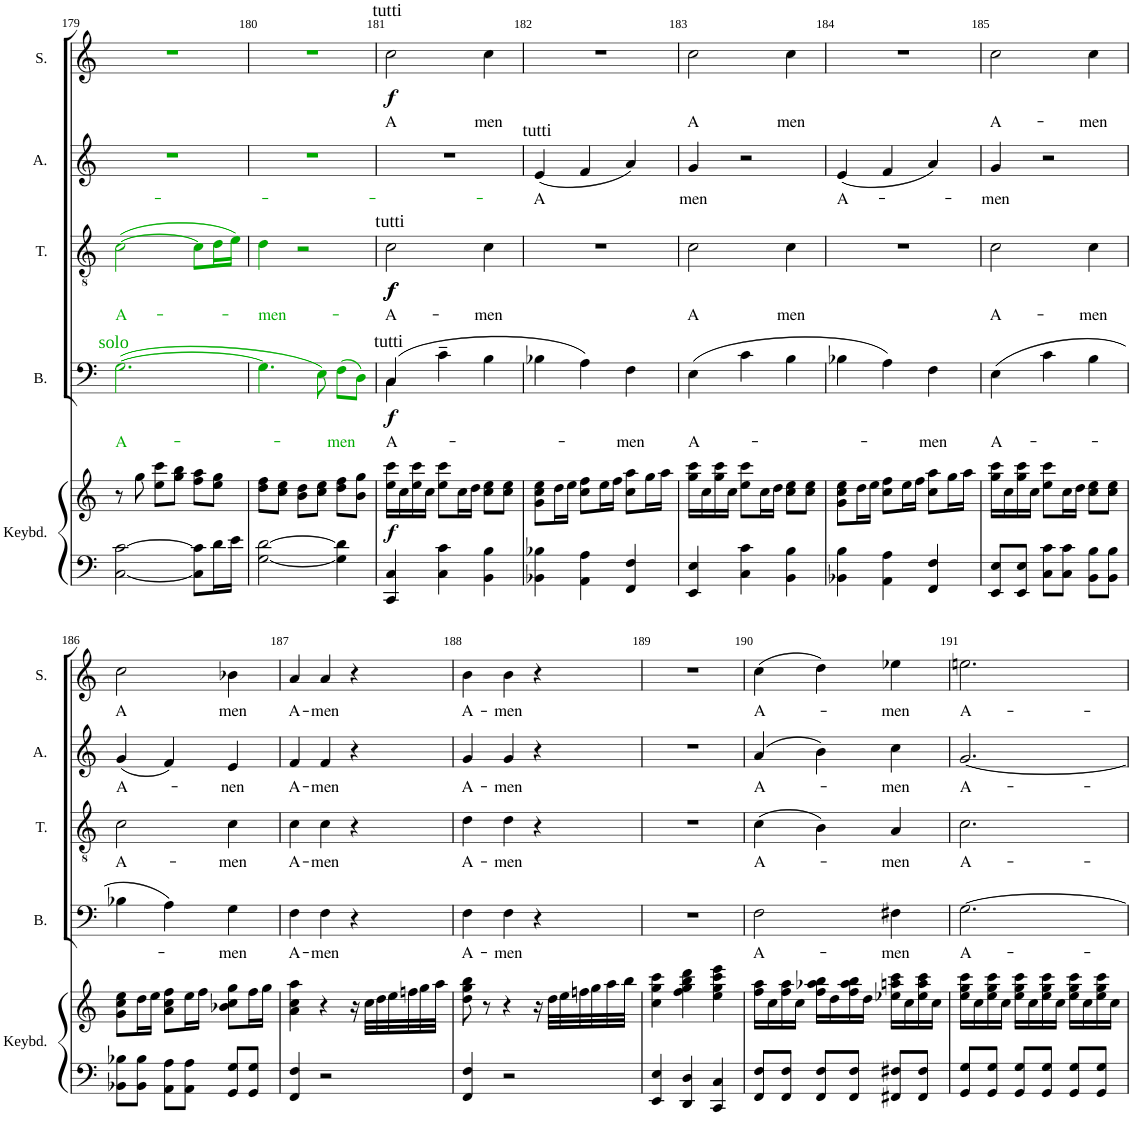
**kern	**kern	**dynam	**kern	**text	**dynam	**kern	**text	**dynam	**kern	**text	**kern	**text	**dynam
*part5	*part5	*part5	*part4	*part4	*part4	*part3	*part3	*part3	*part2	*part2	*part1	*part1	*part1
*staff6	*staff5	*staff5/6	*staff4	*staff4	*staff4	*staff3	*staff3	*staff3	*staff2	*staff2	*staff1	*staff1	*staff1
*I"Keyboard	*	*	*I"Bass	*	*	*I"Tenor	*	*	*I"Alto	*	*I"Soprano	*	*
*I'Keybd.	*	*	*I'B.	*	*	*I'T.	*	*	*I'A.	*	*I'S.	*	*
!!LO:PB:g=z
*clefF4	*clefG2	*	*clefF4	*	*	*clefGv2	*	*	*clefG2	*	*clefG2	*	*
*k[]	*k[]	*	*k[]	*	*	*k[]	*	*	*k[]	*	*k[]	*	*
*M3/4	*M3/4	*	*M3/4	*	*	*M3/4	*	*	*M3/4	*	*M3/4	*	*
=179	=179	=179	=179	=179	=179	=179	=179	=179	=179	=179	=179	=179	=179
!	!	!	!LO:TX:a:color=#00AA00:t=solo	!	!	!	!	!	!	!	!	!	!
!	!	!	!	!LO:LY:b:color=#00AA00	!	!	!LO:LY:b:color=#00AA00	!	!	!	!	!	!
[2C\ [2c\	8r	.	([2.Gi\	A-	.	([2ci\	A-	.	2.r	.	2.r	.	.
.	8gg\	.	.	.	.	.	.	.	.	.	.	.	.
.	8ee\ 8ccc\L	.	.	.	.	.	.	.	.	.	.	.	.
.	8gg\ 8bb\J	.	.	.	.	.	.	.	.	.	.	.	.
8C\] 8c\]L	8ff\ 8aa\L	.	.	.	.	8ci\L]	.	.	.	.	.	.	.
16d\L	8ee\ 8gg\J	.	.	.	.	16di\L	.	.	.	.	.	.	.
16e\JJ	.	.	.	.	.	16ei\JJ)	.	.	.	.	.	.	.
=180	=180	=180	=180	=180	=180	=180	=180	=180	=180	=180	=180	=180	=180
!	!	!	!	!	!	!	!LO:LY:b:color=#00AA00	!	!	!	!	!	!
[2G\ [2d\	8dd\ 8ff\L	.	4.Gi\]	.	.	4di\	-men-	.	2.r	.	2.r	.	.
.	8cc\ 8ee\J	.	.	.	.	.	.	.	.	.	.	.	.
.	8b\ 8dd\L	.	.	.	.	2r	.	.	.	.	.	.	.
.	8cc\ 8ee\J	.	8Ei\)	.	.	.	.	.	.	.	.	.	.
!	!	!	!	!LO:LY:b:color=#00AA00	!	!	!	!	!	!	!	!	!
4G\] 4d\]	8dd\ 8ff\L	.	(8Fi\L	-men	.	.	.	.	.	.	.	.	.
.	8b\ 8gg\J	.	8Di\J)	.	.	.	.	.	.	.	.	.	.
=181	=181	=181	=181	=181	=181	=181	=181	=181	=181	=181	=181	=181	=181
!	!	!	!	!	!	!	!	!	!	!	!LO:TX:a:t=tutti	!	!
!	!	!	!	!	!	!LO:TX:a:t=tutti	!	!	!	!	!	!	!
!	!	!	!LO:TX:a:t=tutti	!	!	!	!	!	!	!	!	!	!
!	!	!LO:DY:b	!	!LO:LY:b	!LO:DY:b	!	!LO:LY:b	!LO:DY:b	!	!	!	!LO:LY:b	!
*	*	*	*^	*	*	*	*	*	*	*	*	*	*
!	!	!	!	!	!	!	!	!	!LO:DY:n=1:b	!	!	!	!	!LO:DY:b
4CC/ 4C/	16ee\ 16ccc\LL	f	(4C/	4C\	A-	f	2c\	-A-	f f	2.r	.	2cc\	A	f
.	16cc\	.	.	.	.	.	.	.	.	.	.	.	.	.
.	16ee\ 16ccc\	.	.	.	.	.	.	.	.	.	.	.	.	.
.	16cc\JJ	.	.	.	.	.	.	.	.	.	.	.	.	.
4C\ 4c\	8ee\ 8ccc\L	.	4c~\	2ryy	.	.	.	.	.	.	.	.	.	.
.	16cc\L	.	.	.	.	.	.	.	.	.	.	.	.	.
.	16dd\JJ	.	.	.	.	.	.	.	.	.	.	.	.	.
!	!	!	!	!	!	!	!	!LO:LY:b	!	!	!	!	!LO:LY:b	!
4BB\ 4B\	8cc\ 8ee\L	.	4B\	.	.	.	4c\	-men	.	.	.	4cc\	men	.
.	8cc\ 8ee\J	.	.	.	.	.	.	.	.	.	.	.	.	.
*	*	*	*v	*v	*	*	*	*	*	*	*	*	*	*
=182	=182	=182	=182	=182	=182	=182	=182	=182	=182	=182	=182	=182	=182
!	!	!	!	!	!	!	!	!	!LO:TX:a:t=tutti	!	!	!	!
!	!	!	!	!	!	!	!	!	!	!LO:LY:b	!	!	!
4BB-X\ 4B-X\	8g\ 8cc\ 8ee\L	.	4B-X\	.	.	2.r	.	.	(4e/	-A	2.r	.	.
.	16dd\L	.	.	.	.	.	.	.	.	.	.	.	.
.	16ee\JJ	.	.	.	.	.	.	.	.	.	.	.	.
4AA\ 4A\	8cc\ 8ff\L	.	4A\)	.	.	.	.	.	4f/	.	.	.	.
.	16ee\L	.	.	.	.	.	.	.	.	.	.	.	.
.	16ff\JJ	.	.	.	.	.	.	.	.	.	.	.	.
!	!	!	!	!LO:LY:b	!	!	!	!	!	!	!	!	!
4FF/ 4F/	8cc\ 8aa\L	.	4F\	men	.	.	.	.	4a/)	.	.	.	.
.	16gg\L	.	.	.	.	.	.	.	.	.	.	.	.
.	16aa\JJ	.	.	.	.	.	.	.	.	.	.	.	.
=183	=183	=183	=183	=183	=183	=183	=183	=183	=183	=183	=183	=183	=183
!	!	!	!	!LO:LY:b	!	!	!LO:LY:b	!	!	!LO:LY:b	!	!LO:LY:b	!
4EE/ 4E/	16gg\ 16ccc\LL	.	(4E\	A-	.	2c\	A	.	4g/	men	2cc\	A	.
.	16cc\	.	.	.	.	.	.	.	.	.	.	.	.
.	16gg\ 16ccc\	.	.	.	.	.	.	.	.	.	.	.	.
.	16cc\JJ	.	.	.	.	.	.	.	.	.	.	.	.
4C\ 4c\	8ee\ 8ccc\L	.	4c\	.	.	.	.	.	2r	.	.	.	.
.	16cc\L	.	.	.	.	.	.	.	.	.	.	.	.
.	16dd\JJ	.	.	.	.	.	.	.	.	.	.	.	.
!	!	!	!	!	!	!	!LO:LY:b	!	!	!	!	!LO:LY:b	!
4BB\ 4B\	8cc\ 8ee\L	.	4B\	.	.	4c\	men	.	.	.	4cc\	men	.
.	8cc\ 8ee\J	.	.	.	.	.	.	.	.	.	.	.	.
=184	=184	=184	=184	=184	=184	=184	=184	=184	=184	=184	=184	=184	=184
!	!	!	!	!	!	!	!	!	!	!LO:LY:b	!	!	!
4BB-X\ 4B\	8g\ 8cc\ 8ee\L	.	4B-X\	.	.	2.r	.	.	(4e/	A-	2.r	.	.
.	16dd\L	.	.	.	.	.	.	.	.	.	.	.	.
.	16ee\JJ	.	.	.	.	.	.	.	.	.	.	.	.
4AA\ 4A\	8cc\ 8ff\L	.	4A\)	.	.	.	.	.	4f/	.	.	.	.
.	16ee\L	.	.	.	.	.	.	.	.	.	.	.	.
.	16ff\JJ	.	.	.	.	.	.	.	.	.	.	.	.
!	!	!	!	!LO:LY:b	!	!	!	!	!	!	!	!	!
4FF/ 4F/	8cc\ 8aa\L	.	4F\	men	.	.	.	.	4a/)	.	.	.	.
.	16gg\L	.	.	.	.	.	.	.	.	.	.	.	.
.	16aa\JJ	.	.	.	.	.	.	.	.	.	.	.	.
=185	=185	=185	=185	=185	=185	=185	=185	=185	=185	=185	=185	=185	=185
!	!	!	!	!LO:LY:b	!	!	!LO:LY:b	!	!	!LO:LY:b	!	!LO:LY:b	!
8EE/ 8E/L	16gg\ 16ccc\LL	.	(4E\	A-	.	2c\	A-	.	4g/	-men	2cc\	A-	.
.	16cc\	.	.	.	.	.	.	.	.	.	.	.	.
8EE/ 8E/J	16gg\ 16ccc\	.	.	.	.	.	.	.	.	.	.	.	.
.	16cc\JJ	.	.	.	.	.	.	.	.	.	.	.	.
8C\ 8c\L	8ee\ 8ccc\L	.	4c\	.	.	.	.	.	2r	.	.	.	.
8C\ 8c\J	16cc\L	.	.	.	.	.	.	.	.	.	.	.	.
.	16dd\JJ	.	.	.	.	.	.	.	.	.	.	.	.
!	!	!	!	!	!	!	!LO:LY:b	!	!	!	!	!LO:LY:b	!
8BB\ 8B\L	8cc\ 8ee\L	.	4B\	.	.	4c\	-men	.	.	.	4cc\	-men	.
8BB\ 8B\J	8cc\ 8ee\J	.	.	.	.	.	.	.	.	.	.	.	.
!!LO:LB:g=z
=186	=186	=186	=186	=186	=186	=186	=186	=186	=186	=186	=186	=186	=186
!	!	!	!	!	!	!	!LO:LY:b	!	!	!LO:LY:b	!	!LO:LY:b	!
8BB-X\ 8B-X\L	8g\ 8cc\ 8ee\L	.	4B-X\	.	.	2c\	A-	.	(4g/	A-	2cc\	A	.
8BB-\ 8B-\J	16dd\L	.	.	.	.	.	.	.	.	.	.	.	.
.	16ee\JJ	.	.	.	.	.	.	.	.	.	.	.	.
8AA\ 8A\L	8a\ 8cc\ 8ff\L	.	4A\)	.	.	.	.	.	4f/)	.	.	.	.
8AA\ 8A\J	16ee\L	.	.	.	.	.	.	.	.	.	.	.	.
.	16ff\JJ	.	.	.	.	.	.	.	.	.	.	.	.
!	!	!	!	!LO:LY:b	!	!	!LO:LY:b	!	!	!LO:LY:b	!	!LO:LY:b	!
8GG/ 8G/L	8b-X\ 8cc\ 8gg\L	.	4G\	-men	.	4c\	-men	.	4e/	-nen	4b-X\	men	.
8GG/ 8G/J	16ff\L	.	.	.	.	.	.	.	.	.	.	.	.
.	16gg\JJ	.	.	.	.	.	.	.	.	.	.	.	.
=187	=187	=187	=187	=187	=187	=187	=187	=187	=187	=187	=187	=187	=187
!	!	!	!	!LO:LY:b	!	!	!LO:LY:b	!	!	!LO:LY:b	!	!LO:LY:b	!
4FF/ 4F/	4a\ 4cc\ 4aa\	.	4F\	A-	.	4c\	A-	.	4f/	A-	4a/	A-	.
!	!	!	!	!LO:LY:b	!	!	!LO:LY:b	!	!	!LO:LY:b	!	!LO:LY:b	!
2r	4r	.	4F\	-men	.	4c\	-men	.	4f/	-men	4a/	-men	.
.	16r	.	4r	.	.	4r	.	.	4r	.	4r	.	.
.	32cc\LLL	.	.	.	.	.	.	.	.	.	.	.	.
.	32dd\	.	.	.	.	.	.	.	.	.	.	.	.
.	32ee\	.	.	.	.	.	.	.	.	.	.	.	.
.	32ffn\	.	.	.	.	.	.	.	.	.	.	.	.
.	32gg\	.	.	.	.	.	.	.	.	.	.	.	.
.	32aa\JJJ	.	.	.	.	.	.	.	.	.	.	.	.
=188	=188	=188	=188	=188	=188	=188	=188	=188	=188	=188	=188	=188	=188
!	!	!	!	!LO:LY:b	!	!	!LO:LY:b	!	!	!LO:LY:b	!	!LO:LY:b	!
4FF/ 4F/	8dd\ 8gg\ 8bb\	.	4F\	A-	.	4d\	A-	.	4g/	A-	4b\	A-	.
.	8r	.	.	.	.	.	.	.	.	.	.	.	.
!	!	!	!	!LO:LY:b	!	!	!LO:LY:b	!	!	!LO:LY:b	!	!LO:LY:b	!
2r	4r	.	4F\	-men	.	4d\	-men	.	4g/	-men	4b\	-men	.
.	16r	.	4r	.	.	4r	.	.	4r	.	4r	.	.
.	32dd\LLL	.	.	.	.	.	.	.	.	.	.	.	.
.	32ee\	.	.	.	.	.	.	.	.	.	.	.	.
.	32ffn\	.	.	.	.	.	.	.	.	.	.	.	.
.	32gg\	.	.	.	.	.	.	.	.	.	.	.	.
.	32aa\	.	.	.	.	.	.	.	.	.	.	.	.
.	32bb\JJJ	.	.	.	.	.	.	.	.	.	.	.	.
=189	=189	=189	=189	=189	=189	=189	=189	=189	=189	=189	=189	=189	=189
4EE/ 4E/	4cc\ 4gg\ 4ccc\	.	2.r	.	.	2.r	.	.	2.r	.	2.r	.	.
4DD/ 4D/	4ff\ 4gg\ 4bb\ 4ddd\	.	.	.	.	.	.	.	.	.	.	.	.
4CC/ 4C/	4ee\ 4gg\ 4ccc\ 4eee\	.	.	.	.	.	.	.	.	.	.	.	.
=190	=190	=190	=190	=190	=190	=190	=190	=190	=190	=190	=190	=190	=190
!	!	!	!	!LO:LY:b	!	!	!LO:LY:b	!	!	!LO:LY:b	!	!LO:LY:b	!
8FF/ 8F/L	16ff\ 16aa\LL	.	2F\	A-	.	(4c\	A-	.	(4a/	A-	(4cc\	A-	.
.	16cc\	.	.	.	.	.	.	.	.	.	.	.	.
8FF/ 8F/J	16ff\ 16aa\	.	.	.	.	.	.	.	.	.	.	.	.
.	16cc\JJ	.	.	.	.	.	.	.	.	.	.	.	.
8FF/ 8F/L	16ff\ 16aa-X\ 16bb\LL	.	.	.	.	4B\)	.	.	4b\)	.	4dd\)	.	.
.	16dd\	.	.	.	.	.	.	.	.	.	.	.	.
8FF/ 8F/J	16ff\ 16aa-\ 16bb\	.	.	.	.	.	.	.	.	.	.	.	.
.	16dd\JJ	.	.	.	.	.	.	.	.	.	.	.	.
!	!	!	!	!LO:LY:b	!	!	!LO:LY:b	!	!	!LO:LY:b	!	!LO:LY:b	!
8FF#X/ 8F#X/L	16ee-X\ 16aan\ 16ccc\LL	.	4F#X\	-men	.	4A/	men	.	4cc\	men	4ee-X\	men	.
.	16cc\	.	.	.	.	.	.	.	.	.	.	.	.
8FF#/ 8F#/J	16ee-\ 16aa\ 16ccc\	.	.	.	.	.	.	.	.	.	.	.	.
.	16cc\JJ	.	.	.	.	.	.	.	.	.	.	.	.
=191	=191	=191	=191	=191	=191	=191	=191	=191	=191	=191	=191	=191	=191
!	!	!	!	!LO:LY:b	!	!	!LO:LY:b	!	!	!LO:LY:b	!	!LO:LY:b	!
8GG/ 8G/L	16ee\ 16gg\ 16ccc\LL	.	[2.G\	A-	.	2.c\	A-	.	[2.g/	A-	2.een\	A-	.
.	16cc\	.	.	.	.	.	.	.	.	.	.	.	.
8GG/ 8G/J	16ee\ 16gg\ 16ccc\	.	.	.	.	.	.	.	.	.	.	.	.
.	16cc\JJ	.	.	.	.	.	.	.	.	.	.	.	.
8GG/ 8G/L	16ee\ 16gg\ 16ccc\LL	.	.	.	.	.	.	.	.	.	.	.	.
.	16cc\	.	.	.	.	.	.	.	.	.	.	.	.
8GG/ 8G/J	16ee\ 16gg\ 16ccc\	.	.	.	.	.	.	.	.	.	.	.	.
.	16cc\JJ	.	.	.	.	.	.	.	.	.	.	.	.
8GG/ 8G/L	16ee\ 16gg\ 16ccc\LL	.	.	.	.	.	.	.	.	.	.	.	.
.	16cc\	.	.	.	.	.	.	.	.	.	.	.	.
8GG/ 8G/J	16ee\ 16gg\ 16ccc\	.	.	.	.	.	.	.	.	.	.	.	.
.	16cc\JJ	.	.	.	.	.	.	.	.	.	.	.	.
=	=	=	=	=	=	=	=	=	=	=	=	=	=
*-	*-	*-	*-	*-	*-	*-	*-	*-	*-	*-	*-	*-	*-
